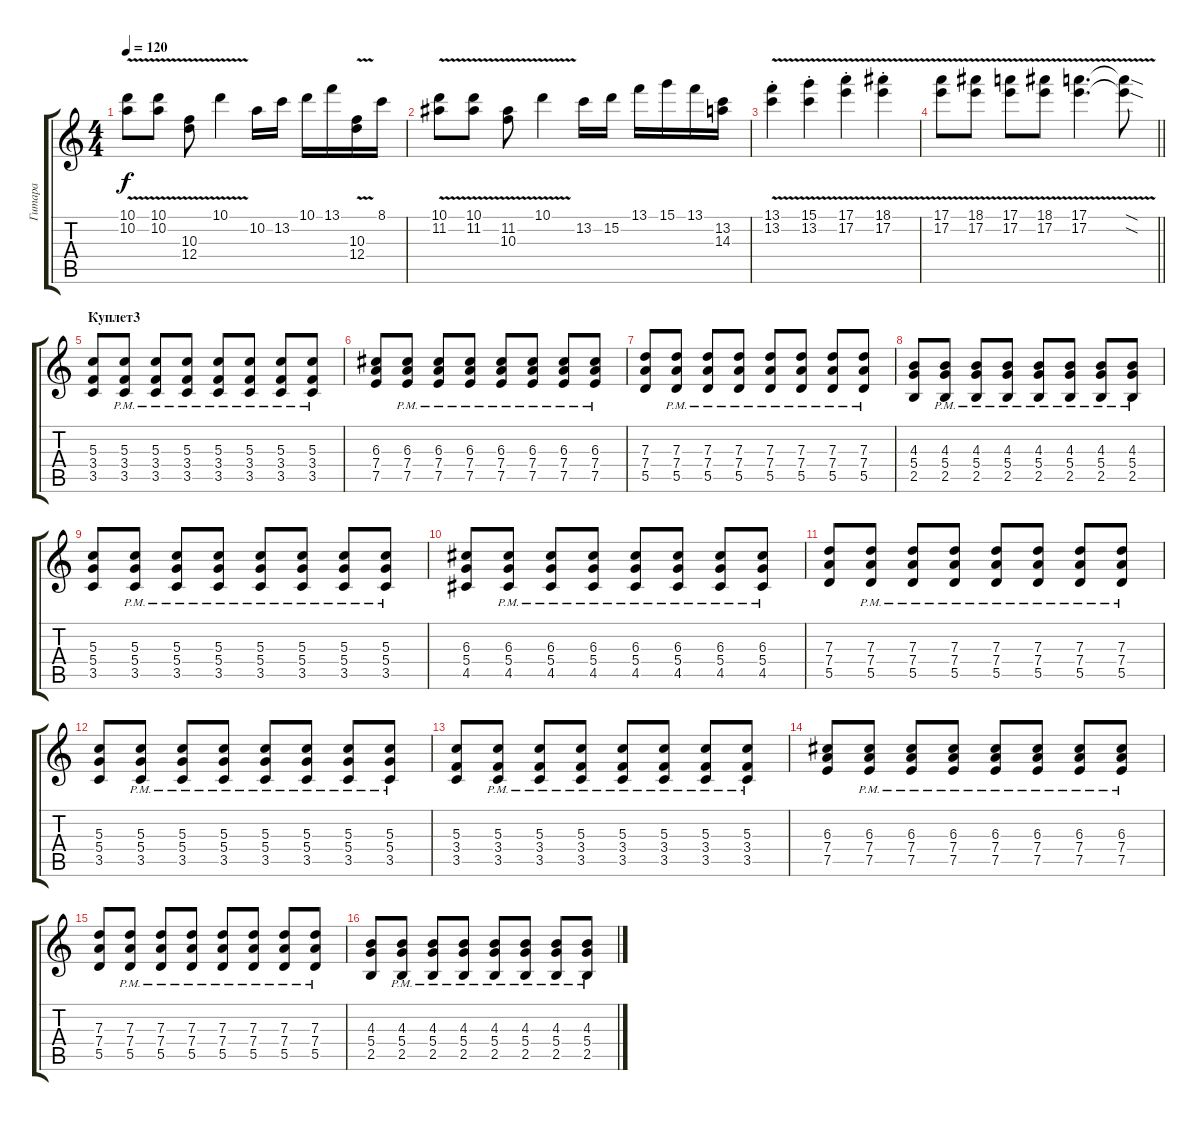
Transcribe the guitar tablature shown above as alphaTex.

\track ("Гитара" "Гитара") {instrument acousticguitarsteel}
\staff {score tabs}
\tuning (E4 B3 G3 D3 A2 E2) {hide}
\ts (4 4)
\tempo 120
\clef g2
\ks c
(10.1{v} 10.2{v}).8{dy f} (10.1{v} 10.2{v}).8 (10.3{v} 12.4{v}).8 10.1{v}.4 10.2.16 13.2.16 10.1.16 13.1.16 (10.3{v} 12.4{v}).16 8.1.16 |
(10.1{v} 11.2{v}).8 (10.1{v} 11.2{v}).8 (11.2{v} 10.3{v}).8 10.1{v}.4 13.2.16 15.2.16 13.1.16 15.1.16 13.1.16 (13.2 14.3).16 |
(13.1{v st} 13.2{v st}).4 (15.1{v st} 13.2{v st}).4 (17.1{v st} 17.2{v st}).4 (18.1{v st} 17.2{v st}).4 |
\barLineRight lightlight
(17.1{v} 17.2{v}).8 (18.1{v} 17.2{v}).8 (17.1{v} 17.2{v}).8 (18.1{v} 17.2{v}).8 (17.1{v} 17.2{v}).4{d} (17.1{sod t} 17.2{sod t}).8 |
\section ("" "Куплет3")
(5.3 3.4 3.5).8 (5.3{pm} 3.4{pm} 3.5{pm}).8 (5.3{pm} 3.4{pm} 3.5{pm}).8 (5.3{pm} 3.4{pm} 3.5{pm}).8 (5.3{pm} 3.4{pm} 3.5{pm}).8 (5.3{pm} 3.4{pm} 3.5{pm}).8 (5.3{pm} 3.4{pm} 3.5{pm}).8 (5.3{pm} 3.4{pm} 3.5{pm}).8 |
(6.3 7.4 7.5).8 (6.3{pm} 7.4{pm} 7.5{pm}).8 (6.3{pm} 7.4{pm} 7.5{pm}).8 (6.3{pm} 7.4{pm} 7.5{pm}).8 (6.3{pm} 7.4{pm} 7.5{pm}).8 (6.3{pm} 7.4{pm} 7.5{pm}).8 (6.3{pm} 7.4{pm} 7.5{pm}).8 (6.3{pm} 7.4{pm} 7.5{pm}).8 |
(7.3 7.4 5.5).8 (7.3{pm} 7.4{pm} 5.5{pm}).8 (7.3{pm} 7.4{pm} 5.5{pm}).8 (7.3{pm} 7.4{pm} 5.5{pm}).8 (7.3{pm} 7.4{pm} 5.5{pm}).8 (7.3{pm} 7.4{pm} 5.5{pm}).8 (7.3{pm} 7.4{pm} 5.5{pm}).8 (7.3{pm} 7.4{pm} 5.5{pm}).8 |
(4.3 5.4 2.5).8 (4.3{pm} 5.4{pm} 2.5{pm}).8 (4.3{pm} 5.4{pm} 2.5{pm}).8 (4.3{pm} 5.4{pm} 2.5{pm}).8 (4.3{pm} 5.4{pm} 2.5{pm}).8 (4.3{pm} 5.4{pm} 2.5{pm}).8 (4.3{pm} 5.4{pm} 2.5{pm}).8 (4.3{pm} 5.4{pm} 2.5{pm}).8 |
(5.3 5.4 3.5).8 (5.3{pm} 5.4{pm} 3.5{pm}).8 (5.3{pm} 5.4{pm} 3.5{pm}).8 (5.3{pm} 5.4{pm} 3.5{pm}).8 (5.3{pm} 5.4{pm} 3.5{pm}).8 (5.3{pm} 5.4{pm} 3.5{pm}).8 (5.3{pm} 5.4{pm} 3.5{pm}).8 (5.3{pm} 5.4{pm} 3.5{pm}).8 |
(6.3 5.4 4.5).8 (6.3{pm} 5.4{pm} 4.5{pm}).8 (6.3{pm} 5.4{pm} 4.5{pm}).8 (6.3{pm} 5.4{pm} 4.5{pm}).8 (6.3{pm} 5.4{pm} 4.5{pm}).8 (6.3{pm} 5.4{pm} 4.5{pm}).8 (6.3{pm} 5.4{pm} 4.5{pm}).8 (6.3{pm} 5.4{pm} 4.5{pm}).8 |
(7.3 7.4 5.5).8 (7.3{pm} 7.4{pm} 5.5{pm}).8 (7.3{pm} 7.4{pm} 5.5{pm}).8 (7.3{pm} 7.4{pm} 5.5{pm}).8 (7.3{pm} 7.4{pm} 5.5{pm}).8 (7.3{pm} 7.4{pm} 5.5{pm}).8 (7.3{pm} 7.4{pm} 5.5{pm}).8 (7.3{pm} 7.4{pm} 5.5{pm}).8 |
(5.3 5.4 3.5).8 (5.3{pm} 5.4{pm} 3.5{pm}).8 (5.3{pm} 5.4{pm} 3.5{pm}).8 (5.3{pm} 5.4{pm} 3.5{pm}).8 (5.3{pm} 5.4{pm} 3.5{pm}).8 (5.3{pm} 5.4{pm} 3.5{pm}).8 (5.3{pm} 5.4{pm} 3.5{pm}).8 (5.3{pm} 5.4{pm} 3.5{pm}).8 |
(5.3 3.4 3.5).8 (5.3{pm} 3.4{pm} 3.5{pm}).8 (5.3{pm} 3.4{pm} 3.5{pm}).8 (5.3{pm} 3.4{pm} 3.5{pm}).8 (5.3{pm} 3.4{pm} 3.5{pm}).8 (5.3{pm} 3.4{pm} 3.5{pm}).8 (5.3{pm} 3.4{pm} 3.5{pm}).8 (5.3{pm} 3.4{pm} 3.5{pm}).8 |
(6.3 7.4 7.5).8 (6.3{pm} 7.4{pm} 7.5{pm}).8 (6.3{pm} 7.4{pm} 7.5{pm}).8 (6.3{pm} 7.4{pm} 7.5{pm}).8 (6.3{pm} 7.4{pm} 7.5{pm}).8 (6.3{pm} 7.4{pm} 7.5{pm}).8 (6.3{pm} 7.4{pm} 7.5{pm}).8 (6.3{pm} 7.4{pm} 7.5{pm}).8 |
(7.3 7.4 5.5).8 (7.3{pm} 7.4{pm} 5.5{pm}).8 (7.3{pm} 7.4{pm} 5.5{pm}).8 (7.3{pm} 7.4{pm} 5.5{pm}).8 (7.3{pm} 7.4{pm} 5.5{pm}).8 (7.3{pm} 7.4{pm} 5.5{pm}).8 (7.3{pm} 7.4{pm} 5.5{pm}).8 (7.3{pm} 7.4{pm} 5.5{pm}).8 |
(4.3 5.4 2.5).8 (4.3{pm} 5.4{pm} 2.5{pm}).8 (4.3{pm} 5.4{pm} 2.5{pm}).8 (4.3{pm} 5.4{pm} 2.5{pm}).8 (4.3{pm} 5.4{pm} 2.5{pm}).8 (4.3{pm} 5.4{pm} 2.5{pm}).8 (4.3{pm} 5.4{pm} 2.5{pm}).8 (4.3{pm} 5.4{pm} 2.5{pm}).8
